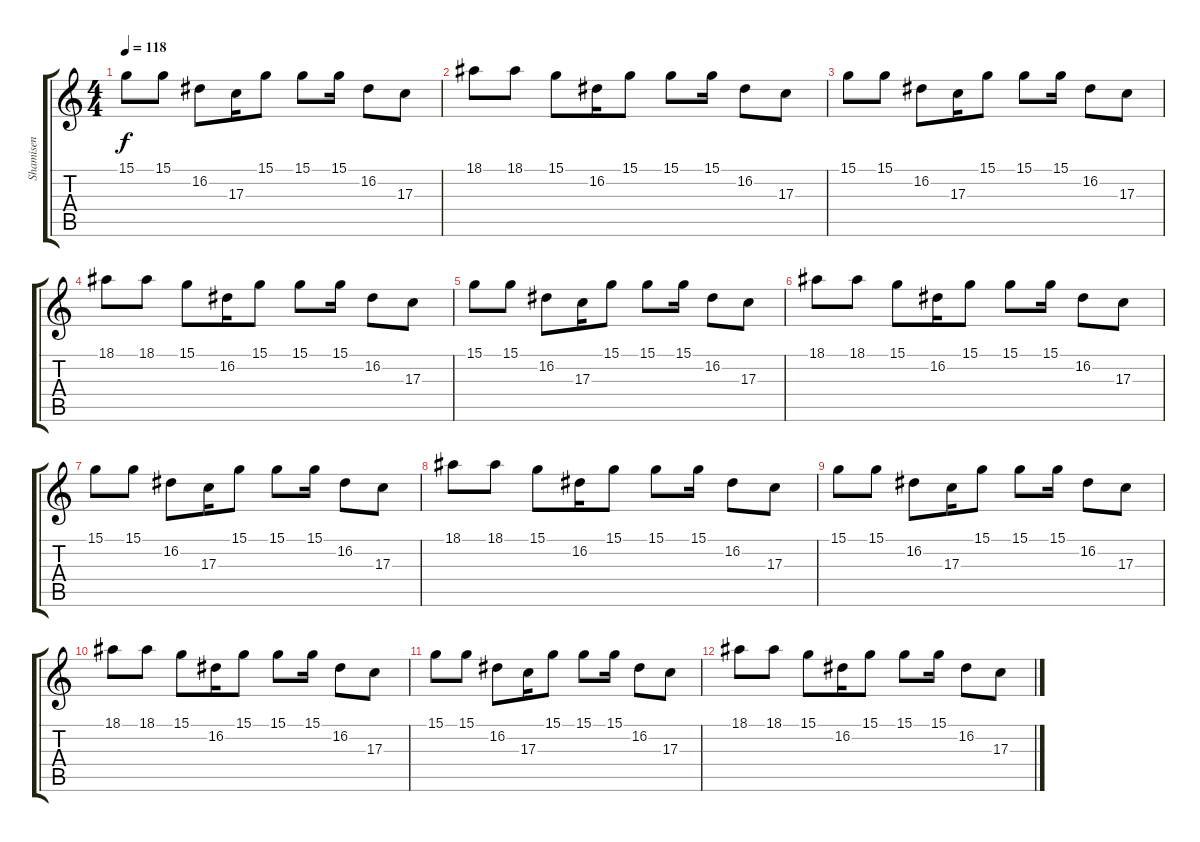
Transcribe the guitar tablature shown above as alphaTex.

\track ("Shamisen" "Shamisen") {instrument shamisen}
\staff {score tabs}
\tuning (E4 B3 G3 D3 A2 E2) {hide}
\ts (4 4)
\tempo 118
\clef g2
\ks c
15.1.8{dy f} 15.1.8 16.2.8 17.3.16 15.1.8 15.1.8 15.1.16 16.2.8 17.3.8 |
18.1.8 18.1.8 15.1.8 16.2.16 15.1.8 15.1.8 15.1.16 16.2.8 17.3.8 |
15.1.8 15.1.8 16.2.8 17.3.16 15.1.8 15.1.8 15.1.16 16.2.8 17.3.8 |
18.1.8 18.1.8 15.1.8 16.2.16 15.1.8 15.1.8 15.1.16 16.2.8 17.3.8 |
15.1.8 15.1.8 16.2.8 17.3.16 15.1.8 15.1.8 15.1.16 16.2.8 17.3.8 |
18.1.8 18.1.8 15.1.8 16.2.16 15.1.8 15.1.8 15.1.16 16.2.8 17.3.8 |
15.1.8 15.1.8 16.2.8 17.3.16 15.1.8 15.1.8 15.1.16 16.2.8 17.3.8 |
18.1.8 18.1.8 15.1.8 16.2.16 15.1.8 15.1.8 15.1.16 16.2.8 17.3.8 |
15.1.8 15.1.8{volume 13} 16.2.8{volume 12} 17.3.16{volume 12} 15.1.8{volume 12} 15.1.8{volume 11} 15.1.16{volume 11} 16.2.8{volume 10} 17.3.8{volume 10} |
18.1.8{volume 9} 18.1.8{volume 9} 15.1.8{volume 8} 16.2.16{volume 8} 15.1.8{volume 8} 15.1.8{volume 7} 15.1.16{volume 7} 16.2.8{volume 7} 17.3.8{volume 6} |
15.1.8{volume 6} 15.1.8{volume 5} 16.2.8{volume 5} 17.3.16{volume 4} 15.1.8{volume 4} 15.1.8{volume 4} 15.1.16{volume 3} 16.2.8{volume 3} 17.3.8{volume 2} |
18.1.8{volume 2} 18.1.8{volume 1} 15.1.8{volume 1} 16.2.16{volume 0} 15.1.8{volume 0} 15.1.8{volume 0} 15.1.16 16.2.8 17.3.8
